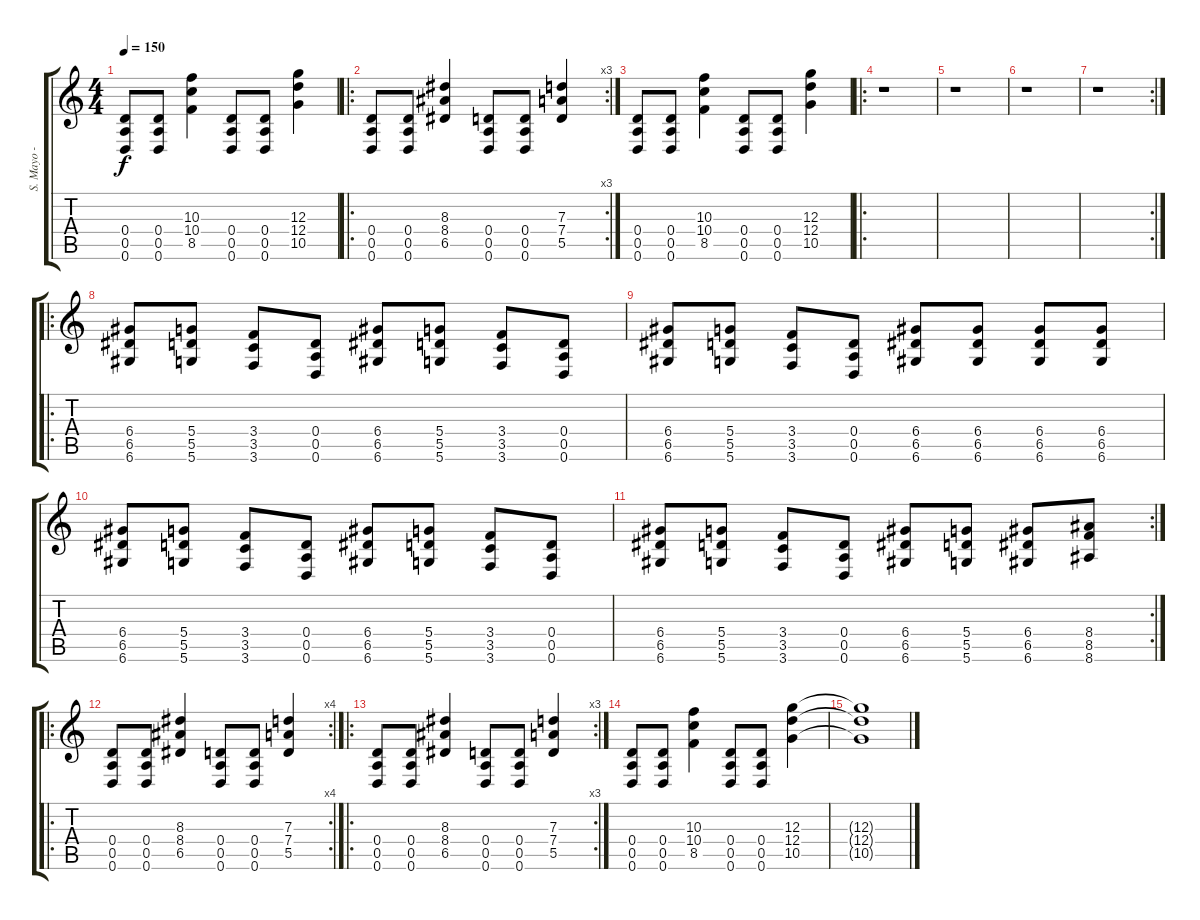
\track ("S. Mayo - Guitar (Drop D)" "S. Mayo - ") {instrument overdrivenguitar}
\staff {score tabs}
\tuning (E4 B3 G3 D3 A2 D2) {hide}
\ts (4 4)
\tempo 150
\clef g2
\ks c
(0.4 0.5 0.6).8{dy f} (0.4 0.5 0.6).8 (10.3 10.4 8.5).4 (0.4 0.5 0.6).8 (0.4 0.5 0.6).8 (12.3 12.4 10.5).4 |
\ro
\rc 3
(0.4 0.5 0.6).8 (0.4 0.5 0.6).8 (8.3 8.4 6.5).4 (0.4 0.5 0.6).8 (0.4 0.5 0.6).8 (7.3 7.4 5.5).4 |
(0.4 0.5 0.6).8 (0.4 0.5 0.6).8 (10.3 10.4 8.5).4 (0.4 0.5 0.6).8 (0.4 0.5 0.6).8 (12.3 12.4 10.5).4 |
\ro
r.1 |
r.1 |
r.1 |
\rc 2
r.1 |
\ro
(6.4 6.5 6.6).8 (5.4 5.5 5.6).8 (3.4 3.5 3.6).8 (0.4 0.5 0.6).8 (6.4 6.5 6.6).8 (5.4 5.5 5.6).8 (3.4 3.5 3.6).8 (0.4 0.5 0.6).8 |
(6.4 6.5 6.6).8 (5.4 5.5 5.6).8 (3.4 3.5 3.6).8 (0.4 0.5 0.6).8 (6.4 6.5 6.6).8 (6.4 6.5 6.6).8 (6.4 6.5 6.6).8 (6.4 6.5 6.6).8 |
(6.4 6.5 6.6).8 (5.4 5.5 5.6).8 (3.4 3.5 3.6).8 (0.4 0.5 0.6).8 (6.4 6.5 6.6).8 (5.4 5.5 5.6).8 (3.4 3.5 3.6).8 (0.4 0.5 0.6).8 |
\rc 2
(6.4 6.5 6.6).8 (5.4 5.5 5.6).8 (3.4 3.5 3.6).8 (0.4 0.5 0.6).8 (6.4 6.5 6.6).8 (5.4 5.5 5.6).8 (6.4 6.5 6.6).8 (8.4 8.5 8.6).8 |
\ro
\rc 4
(0.4 0.5 0.6).8 (0.4 0.5 0.6).8 (8.3 8.4 6.5).4 (0.4 0.5 0.6).8 (0.4 0.5 0.6).8 (7.3 7.4 5.5).4 |
\ro
\rc 3
(0.4 0.5 0.6).8 (0.4 0.5 0.6).8 (8.3 8.4 6.5).4 (0.4 0.5 0.6).8 (0.4 0.5 0.6).8 (7.3 7.4 5.5).4 |
(0.4 0.5 0.6).8 (0.4 0.5 0.6).8 (10.3 10.4 8.5).4 (0.4 0.5 0.6).8 (0.4 0.5 0.6).8 (12.3 12.4 10.5).4 |
(12.3{t} 12.4{t} 10.5{t}).1
